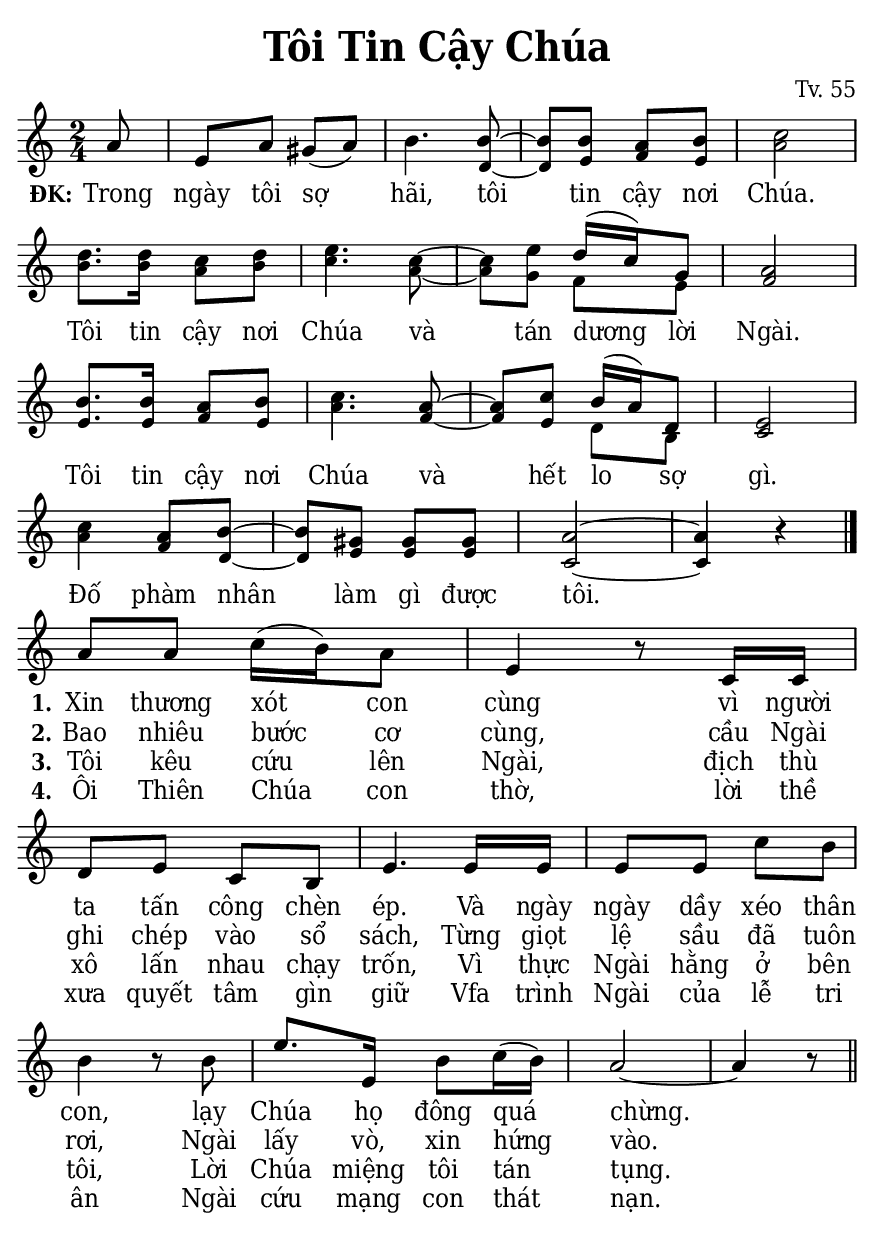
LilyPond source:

% Cài đặt chung\
\version "2.22.1"
\include "english.ly"

\header {
  title = \markup { \fontsize #1 "Tôi Tin Cậy Chúa" }
  composer = "Tv. 55"
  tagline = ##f
}

% Nhạc phiên khúc
nhacPhienKhucSop = \relative c'' {
  \partial 8 a8 |
  e a gs (a) |
  b4. b8 ~ |
  b b a b |
  c2 |
  d8. d16 c8 d |
  e4. c8 ~ |
  c e d16 (c) g8 |
  a2 |
  b8. b16 a8 b |
  c4. a8 ~ |
  a c b16 (a) d,8 |
  e2 |
  c'4 a8 b ~ |
  b gs gs gs |
  a2 ~ |
  a4 r \bar "|." \break
  
  a8 a c16 (b) a8 |
  e4 r8 c16 c |
  d8 e c b |
  e4. e16 e |
  e8 e c' b |
  b4 r8 b |
  e8. e,16 b'8 c16 (b) |
  a2 ~ |
  a4 r8 \bar "||"
}

nhacPhienKhucAlto = \relative c'' {
  a8 |
  e a gs (a) |
  b4. d,8 ~ |
  d e f e |
  a2 |
  b8. b16 a8 b |
  c4. a8 ~ |
  a g f [e] |
  f2 |
  e8. e16 f8 e |
  a4. f8 ~ |
  f e d [b] |
  c2 |
  a'4 f8 d ~ |
  d e e e |
  c2 ~ |
  c4 r
}

% Lời phiên khúc
loiPhienKhucSop = \lyrics {
  \set stanza = "ĐK:"
  Trong ngày tôi sợ hãi,
  tôi tin cậy nơi Chúa.
  Tôi tin cậy nơi Chúa
  và tán dương lời Ngài.
  Tôi tin cậy nơi Chúa
  và hết lo sợ gì.
  Đố phàm nhân làm gì được tôi.
  <<
    {
      \set stanza = "1."
      Xin thương xót con cùng
      vì người ta tấn công chèn ép.
      Và ngày ngày dầy xéo thân con,
      lạy Chúa họ đông quá chừng.
    }
    \new Lyrics {
	    \set associatedVoice = "beSop"
	    \set stanza = "2."
	    Bao nhiêu bước cơ cùng,
	    cầu Ngài ghi chép vào sổ sách,
	    Từng giọt lệ sầu đã tuôn rơi,
	    Ngài lấy vò, xin hứng vào.
    }
    \new Lyrics {
	    \set associatedVoice = "beSop"
	    \set stanza = "3."
	    Tôi kêu cứu lên Ngài,
	    địch thù xô lấn nhau chạy trốn,
	    Vì thực Ngài hằng ở bên tôi,
	    Lời Chúa miệng tôi tán tụng.
    }
    \new Lyrics {
	    \set associatedVoice = "beSop"
	    \set stanza = "4."
	    Ôi Thiên Chúa con thờ,
	    lời thề xưa quyết tâm gìn giữ
	    Vfa trình Ngài của lễ tri ân
	    Ngài cứu mạng con thát nạn.
    }
  >>
}

% Dàn trang
\paper {
  #(set-paper-size "a5")
  top-margin = 3\mm
  bottom-margin = 3\mm
  left-margin = 3\mm
  right-margin = 3\mm
  indent = #0
  #(define fonts
	 (make-pango-font-tree "Deja Vu Serif Condensed"
	 		       "Deja Vu Serif Condensed"
			       "Deja Vu Serif Condensed"
			       (/ 20 20)))
  print-page-number = ##f
  page-count = 1
}

TongNhip = {
  \key c \major \time 2/4
  \set Timing.beamExceptions = #'()
  \set Timing.baseMoment = #(ly:make-moment 1/4)
}

% Đổi kích thước nốt cho bè phụ
notBePhu =
#(define-music-function (font-size music) (number? ly:music?)
   (for-some-music
     (lambda (m)
       (if (music-is-of-type? m 'rhythmic-event)
           (begin
             (set! (ly:music-property m 'tweaks)
                   (cons `(font-size . ,font-size)
                         (ly:music-property m 'tweaks)))
             #t)
           #f))
     music)
   music)

\score {
  \new ChoirStaff <<
    \new Staff \with {
        \consists "Merge_rests_engraver"
        printPartCombineTexts = ##f
      }
      <<
      \new Voice \TongNhip \partCombine 
        \nhacPhienKhucSop
        \notBePhu -1 { \nhacPhienKhucAlto }
      \new NullVoice = beSop \nhacPhienKhucSop
      \new Lyrics \lyricsto beSop \loiPhienKhucSop
      >>
  >>
  \layout {
    \override Lyrics.LyricSpace.minimum-distance = #2
    \override Score.BarNumber.break-visibility = ##(#f #f #f)
    \override Score.SpacingSpanner.uniform-stretching = ##t
  } 
}
